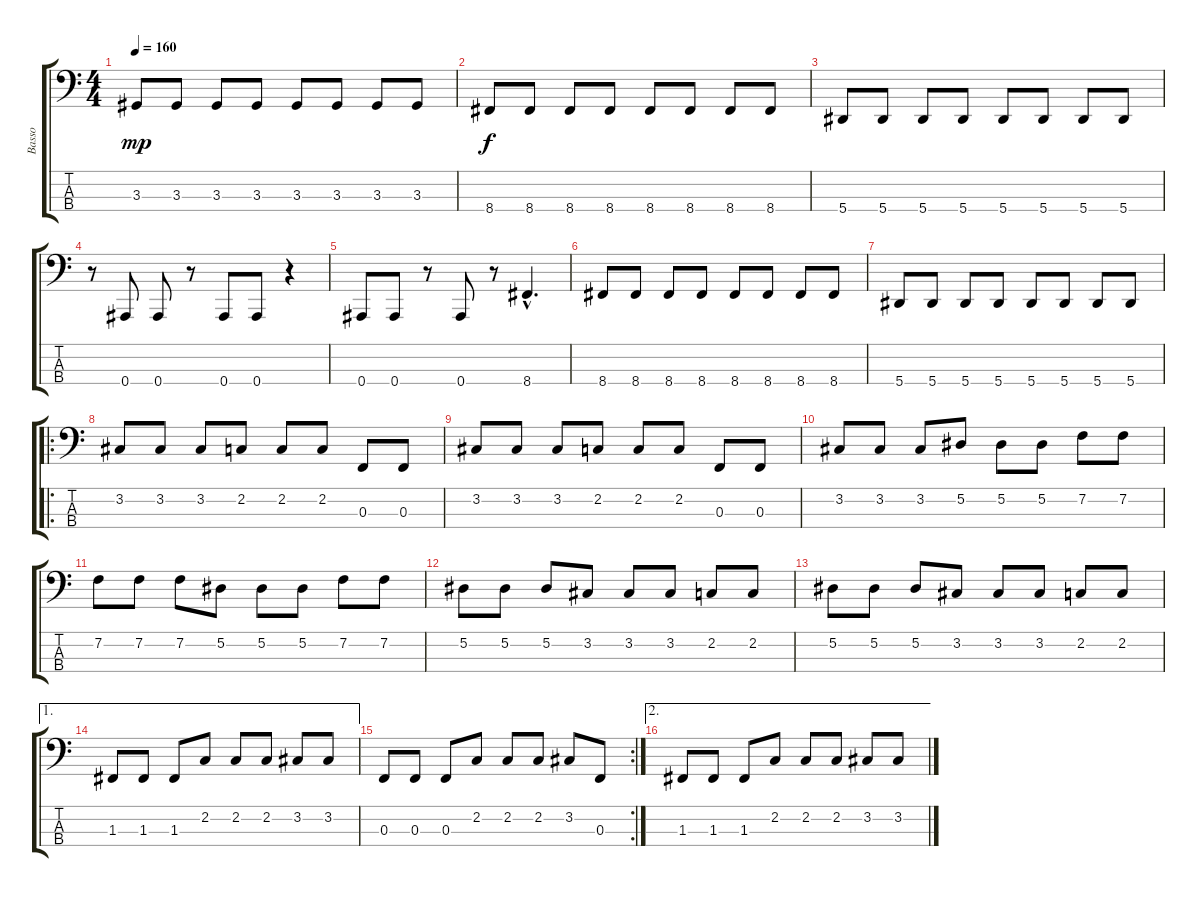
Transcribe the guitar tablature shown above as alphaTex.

\track ("Basso" "Basso") {instrument slapbass1}
\staff {score tabs}
\tuning (Eb2 Bb1 F1 Bb0) {hide}
\ts (4 4)
\tempo 160
\clef f4
\ks c
3.3.8{dy mp} 3.3.8 3.3.8 3.3.8 3.3.8 3.3.8 3.3.8 3.3.8 |
8.4.8{dy f} 8.4.8 8.4.8 8.4.8 8.4.8 8.4.8 8.4.8 8.4.8 |
5.4.8 5.4.8 5.4.8 5.4.8 5.4.8 5.4.8 5.4.8 5.4.8 |
r.8 0.4.8 0.4.8 r.8 0.4.8 0.4.8 r.4 |
0.4.8 0.4.8 r.8 0.4.8 r.8 8.4{hac}.4{d} |
8.4.8 8.4.8 8.4.8 8.4.8 8.4.8 8.4.8 8.4.8 8.4.8 |
5.4.8 5.4.8 5.4.8 5.4.8 5.4.8 5.4.8 5.4.8 5.4.8 |
\ro
3.2.8 3.2.8 3.2.8 2.2.8 2.2.8 2.2.8 0.3.8 0.3.8 |
3.2.8 3.2.8 3.2.8 2.2.8 2.2.8 2.2.8 0.3.8 0.3.8 |
3.2.8 3.2.8 3.2.8 5.2.8 5.2.8 5.2.8 7.2.8 7.2.8 |
7.2.8 7.2.8 7.2.8 5.2.8 5.2.8 5.2.8 7.2.8 7.2.8 |
5.2.8 5.2.8 5.2.8 3.2.8 3.2.8 3.2.8 2.2.8 2.2.8 |
5.2.8 5.2.8 5.2.8 3.2.8 3.2.8 3.2.8 2.2.8 2.2.8 |
\ae 1
1.3.8 1.3.8 1.3.8 2.2.8 2.2.8 2.2.8 3.2.8 3.2.8 |
\rc 2
0.3.8 0.3.8 0.3.8 2.2.8 2.2.8 2.2.8 3.2.8 0.3.8 |
\ae 2
1.3.8 1.3.8 1.3.8 2.2.8 2.2.8 2.2.8 3.2.8 3.2.8
